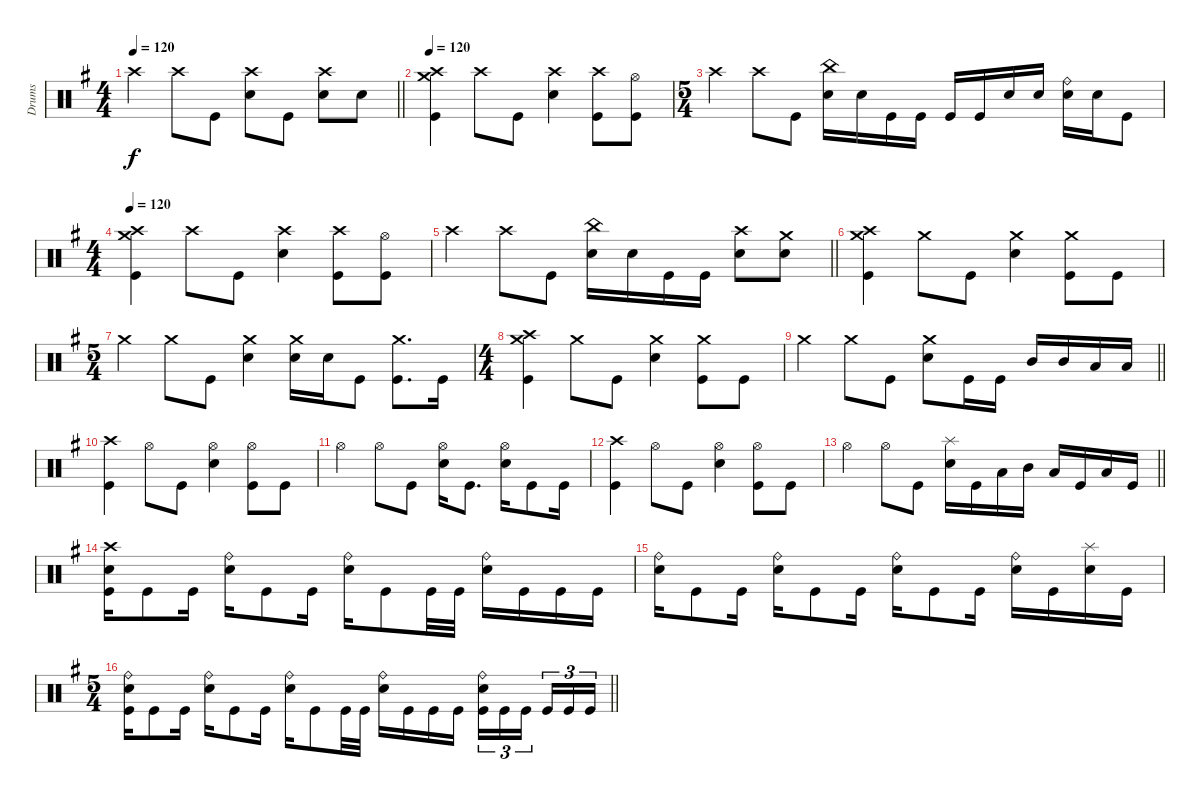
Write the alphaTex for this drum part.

\track ("Drums" "Drums") {instrument percussion}
\staff
\articulation defaults
\ts (4 4)
\tempo 120
\clef neutral
\barLineRight lightlight
\ks eminor "Crash high (hit)".4{dy f} "Crash high (hit)".8 "Kick (hit)".8
("Crash high (hit)" "Electric Snare (hit)").8 "Kick (hit)".8 ("Crash high (hit)" "Electric Snare (hit)").8 "Electric Snare (hit)".8 |
\tempo 120
("Crash high (hit)" "Crash medium (hit)" "Kick (hit)").4 "Crash high (hit)".8 "Kick (hit)".8 ("Crash high (hit)" "Electric Snare (hit)").4 ("Crash high (hit)" "Kick (hit)").8 ("Hi-Hat (open)" "Kick (hit)").8 |
\ts (5 4)
"Crash high (hit)".4 "Crash high (hit)".8 "Kick (hit)".8 ("China (hit)" "Electric Snare (hit)").16 "Electric Snare (hit)".16 "Kick (hit)".16 "Kick (hit)".16 "Kick (hit)".16 "Kick (hit)".16 "Electric Snare (hit)".16 "Electric Snare (hit)".16 ("Ride (bell)" "Electric Snare (hit)").16 "Electric Snare (hit)".16 "Kick (hit)".8 |
\ts (4 4)
\tempo 120
("Crash high (hit)" "Crash medium (hit)" "Kick (hit)").4 "Crash high (hit)".8 "Kick (hit)".8 ("Crash high (hit)" "Electric Snare (hit)").4 ("Crash high (hit)" "Kick (hit)").8 ("Hi-Hat (open)" "Kick (hit)").8 |
\barLineRight lightlight "Crash high (hit)".4 "Crash high (hit)".8 "Kick (hit)".8
("China (hit)" "Electric Snare (hit)").16 "Electric Snare (hit)".16 "Kick (hit)".16 "Kick (hit)".16 ("Crash high (hit)" "Electric Snare (hit)").8 ("Crash medium (hit)" "Electric Snare (hit)").8 |
\section ("" "")
("Crash high (hit)" "Crash medium (hit)" "Kick (hit)").4 "Crash medium (hit)".8 "Kick (hit)".8 ("Crash medium (hit)" "Electric Snare (hit)").4 ("Crash medium (hit)" "Kick (hit)").8 "Kick (hit)".8 |
\ts (5 4)
"Crash medium (hit)".4 "Crash medium (hit)".8 "Kick (hit)".8 ("Crash medium (hit)" "Electric Snare (hit)").4 ("Crash medium (hit)" "Electric Snare (hit)").16 "Electric Snare (hit)".16 "Kick (hit)".8 ("Crash medium (hit)" "Kick (hit)").8{d} "Kick (hit)".16 |
\ts (4 4)
("Crash high (hit)" "Crash medium (hit)" "Kick (hit)").4 "Crash medium (hit)".8 "Kick (hit)".8 ("Crash medium (hit)" "Electric Snare (hit)").4 ("Crash medium (hit)" "Kick (hit)").8 "Kick (hit)".8 |
\barLineRight lightlight "Crash medium (hit)".4 "Crash medium (hit)".8 "Kick (hit)".8
("Crash medium (hit)" "Electric Snare (hit)").8 "Kick (hit)".16 "Kick (hit)".16 "Mid Tom (hit)".16 "Mid Tom (hit)".16 "Low Tom (hit)".16 "Low Tom (hit)".16 |
("Crash high (hit)" "Kick (hit)").4 "Hi-Hat (open)".8 "Kick (hit)".8 ("Hi-Hat (open)" "Electric Snare (hit)").4 ("Hi-Hat (open)" "Kick (hit)").8 "Kick (hit)".8 |
"Hi-Hat (open)".4 "Hi-Hat (open)".8 "Kick (hit)".8 ("Hi-Hat (open)" "Electric Snare (hit)").16 "Kick (hit)".8{d} ("Hi-Hat (open)" "Electric Snare (hit)").16 "Kick (hit)".8 "Kick (hit)".16 |
("Crash high (hit)" "Kick (hit)").4 "Hi-Hat (open)".8 "Kick (hit)".8 ("Hi-Hat (open)" "Electric Snare (hit)").4 ("Hi-Hat (open)" "Kick (hit)").8 "Kick (hit)".8 |
\barLineRight lightlight "Hi-Hat (open)".4 "Hi-Hat (open)".8 "Kick (hit)".8
("Splash (hit)" "Electric Snare (hit)").16 "Kick (hit)".16 "Low Tom (hit)".16 "Mid Tom (hit)".16 "Low Floor Tom (hit)".16 "Kick (hit)".16 "Low Floor Tom (hit)".16 "Kick (hit)".16 |
("Crash high (hit)" "Electric Snare (hit)" "Kick (hit)").16 "Kick (hit)".8 "Kick (hit)".16 ("Ride (bell)" "Electric Snare (hit)").16 "Kick (hit)".8 "Kick (hit)".16 ("Ride (bell)" "Electric Snare (hit)").16 "Kick (hit)".8 "Kick (hit)".32 "Kick (hit)".32 ("Ride (bell)" "Electric Snare (hit)").16 "Kick (hit)".16 "Kick (hit)".16 "Kick (hit)".16 |
("Ride (bell)" "Electric Snare (hit)").16 "Kick (hit)".8 "Kick (hit)".16 ("Ride (bell)" "Electric Snare (hit)").16 "Kick (hit)".8 "Kick (hit)".16 ("Ride (bell)" "Electric Snare (hit)").16 "Kick (hit)".8 "Kick (hit)".16 ("Ride (bell)" "Electric Snare (hit)").16 "Kick (hit)".16 ("Splash (hit)" "Electric Snare (hit)").16 "Kick (hit)".16 |
\ts (5 4)
\barLineRight lightlight
("Ride (bell)" "Electric Snare (hit)" "Kick (hit)").16 "Kick (hit)".8 "Kick (hit)".16 ("Ride (bell)" "Electric Snare (hit)").16 "Kick (hit)".8 "Kick (hit)".16 ("Ride (bell)" "Electric Snare (hit)").16 "Kick (hit)".8 "Kick (hit)".32 "Kick (hit)".32 ("Ride (bell)" "Electric Snare (hit)").16 "Kick (hit)".16 "Kick (hit)".16 "Kick (hit)".16 ("Ride (bell)" "Electric Snare (hit)" "Kick (hit)").16{tu (3 2)} "Kick (hit)".16{tu (3 2)} "Kick (hit)".16{tu (3 2) beam splitsecondary} "Kick (hit)".16{tu (3 2)} "Kick (hit)".16{tu (3 2)} "Kick (hit)".16{tu (3 2)}
